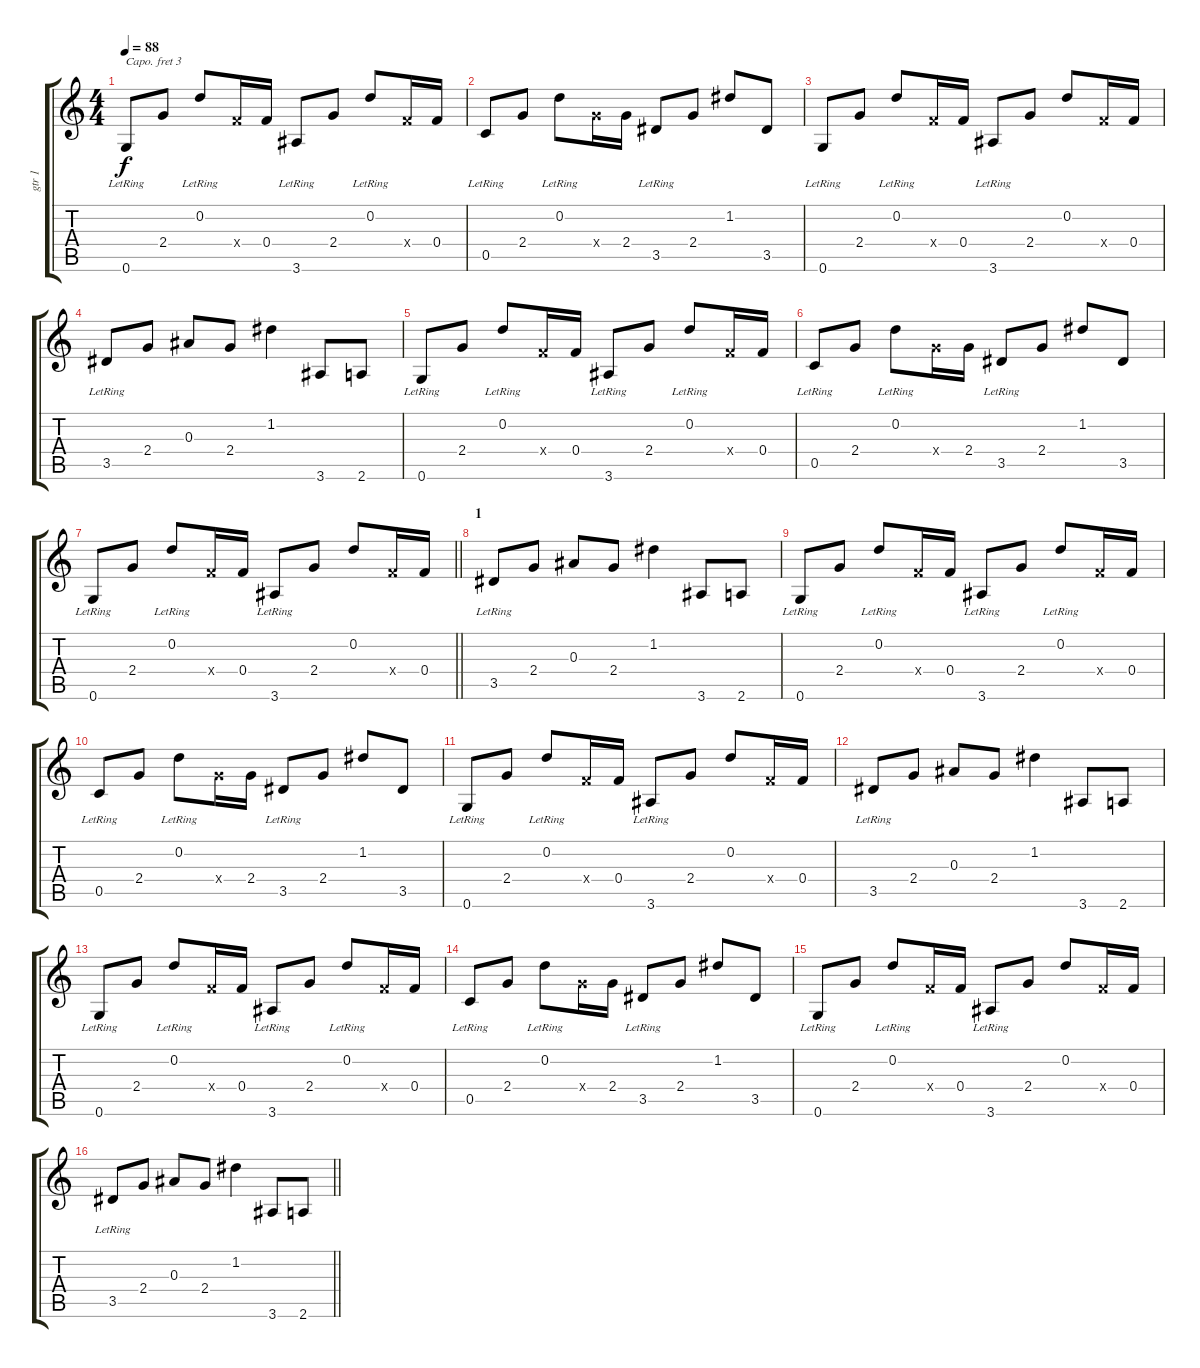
\track ("gtr 1" "gtr 1") {instrument electricguitarclean}
\staff {score tabs}
\capo 3
\tuning (E4 B3 G3 D3 A2 E2) {hide}
\ts (4 4)
\tempo 88
\clef g2
\ks c
0.6{lr}.8{dy f instrument electricguitarclean} 2.4.8 0.2{lr}.8 0.4{x}.16{volume 4} 0.4.16{volume 10} 3.6{lr}.8 2.4.8 0.2{lr}.8 0.4{x}.16{volume 9} 0.4.16 |
0.5{lr}.8 2.4.8 0.2{lr}.8 2.4{x}.16 2.4.16 3.5{lr}.8 2.4.8 1.2.8 3.5.8 |
0.6{lr}.8 2.4.8 0.2{lr}.8 0.4{x}.16 0.4.16 3.6{lr}.8 2.4.8 0.2.8 0.4{x}.16 0.4.16 |
3.5{lr}.8 2.4.8 0.3.8 2.4.8 1.2.4 3.6.8 2.6.8 |
0.6{lr}.8 2.4.8 0.2{lr}.8 0.4{x}.16 0.4.16 3.6{lr}.8 2.4.8 0.2{lr}.8 0.4{x}.16 0.4.16 |
0.5{lr}.8 2.4.8 0.2{lr}.8 2.4{x}.16 2.4.16 3.5{lr}.8 2.4.8 1.2.8 3.5.8 |
\barLineRight lightlight
0.6{lr}.8 2.4.8 0.2{lr}.8 0.4{x}.16 0.4.16 3.6{lr}.8 2.4.8 0.2.8 0.4{x}.16 0.4.16 |
\section ("" "1")
3.5{lr}.8 2.4.8 0.3.8 2.4.8 1.2.4 3.6.8 2.6.8 |
0.6{lr}.8{instrument acousticguitarnylon} 2.4.8 0.2{lr}.8 0.4{x}.16{volume 4} 0.4.16{volume 10} 3.6{lr}.8 2.4.8 0.2{lr}.8 0.4{x}.16{volume 9} 0.4.16 |
0.5{lr}.8 2.4.8 0.2{lr}.8 2.4{x}.16 2.4.16 3.5{lr}.8 2.4.8 1.2.8 3.5.8 |
0.6{lr}.8 2.4.8 0.2{lr}.8 0.4{x}.16 0.4.16 3.6{lr}.8 2.4.8 0.2.8 0.4{x}.16 0.4.16 |
3.5{lr}.8 2.4.8 0.3.8 2.4.8 1.2.4 3.6.8 2.6.8 |
0.6{lr}.8 2.4.8 0.2{lr}.8 0.4{x}.16 0.4.16 3.6{lr}.8 2.4.8 0.2{lr}.8 0.4{x}.16 0.4.16 |
0.5{lr}.8 2.4.8 0.2{lr}.8 2.4{x}.16 2.4.16 3.5{lr}.8 2.4.8 1.2.8 3.5.8 |
0.6{lr}.8 2.4.8 0.2{lr}.8 0.4{x}.16 0.4.16 3.6{lr}.8 2.4.8 0.2.8 0.4{x}.16 0.4.16 |
\barLineRight lightlight
3.5{lr}.8 2.4.8 0.3.8 2.4.8 1.2.4 3.6.8 2.6.8
